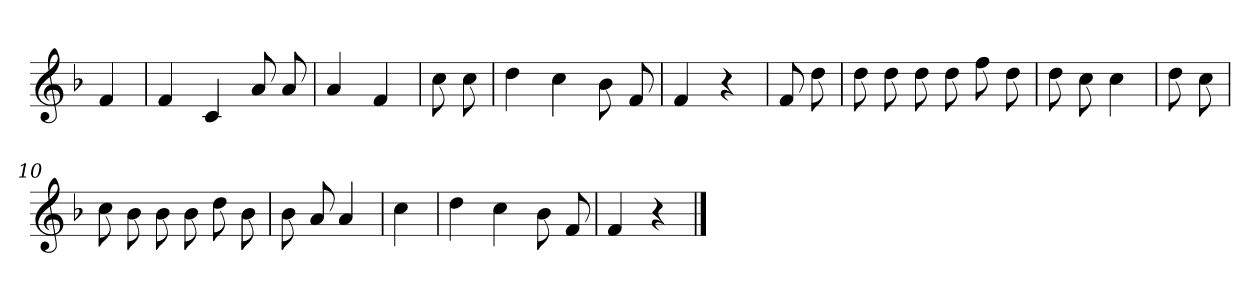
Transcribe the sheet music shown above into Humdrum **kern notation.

**kern
*part1
*staff1
*clefG2
*k[b-]
*F:
=
4f
=1
4f
4c
8a
8a
=2
4a
4f
=3
8cc
8cc
=4
4dd
4cc
8b-
8f
=5
4f
4r
=6
8f
8dd
=7
8dd
8dd
8dd
8dd
8ff
8dd
=8
8dd
8cc
4cc
=9
8dd
8cc
=10
8cc
8b-
8b-
8b-
8dd
8b-
=11
8b-
8a
4a
=12
4cc
=13
4dd
4cc
8b-
8f
=14
4f
4r
==
*-
